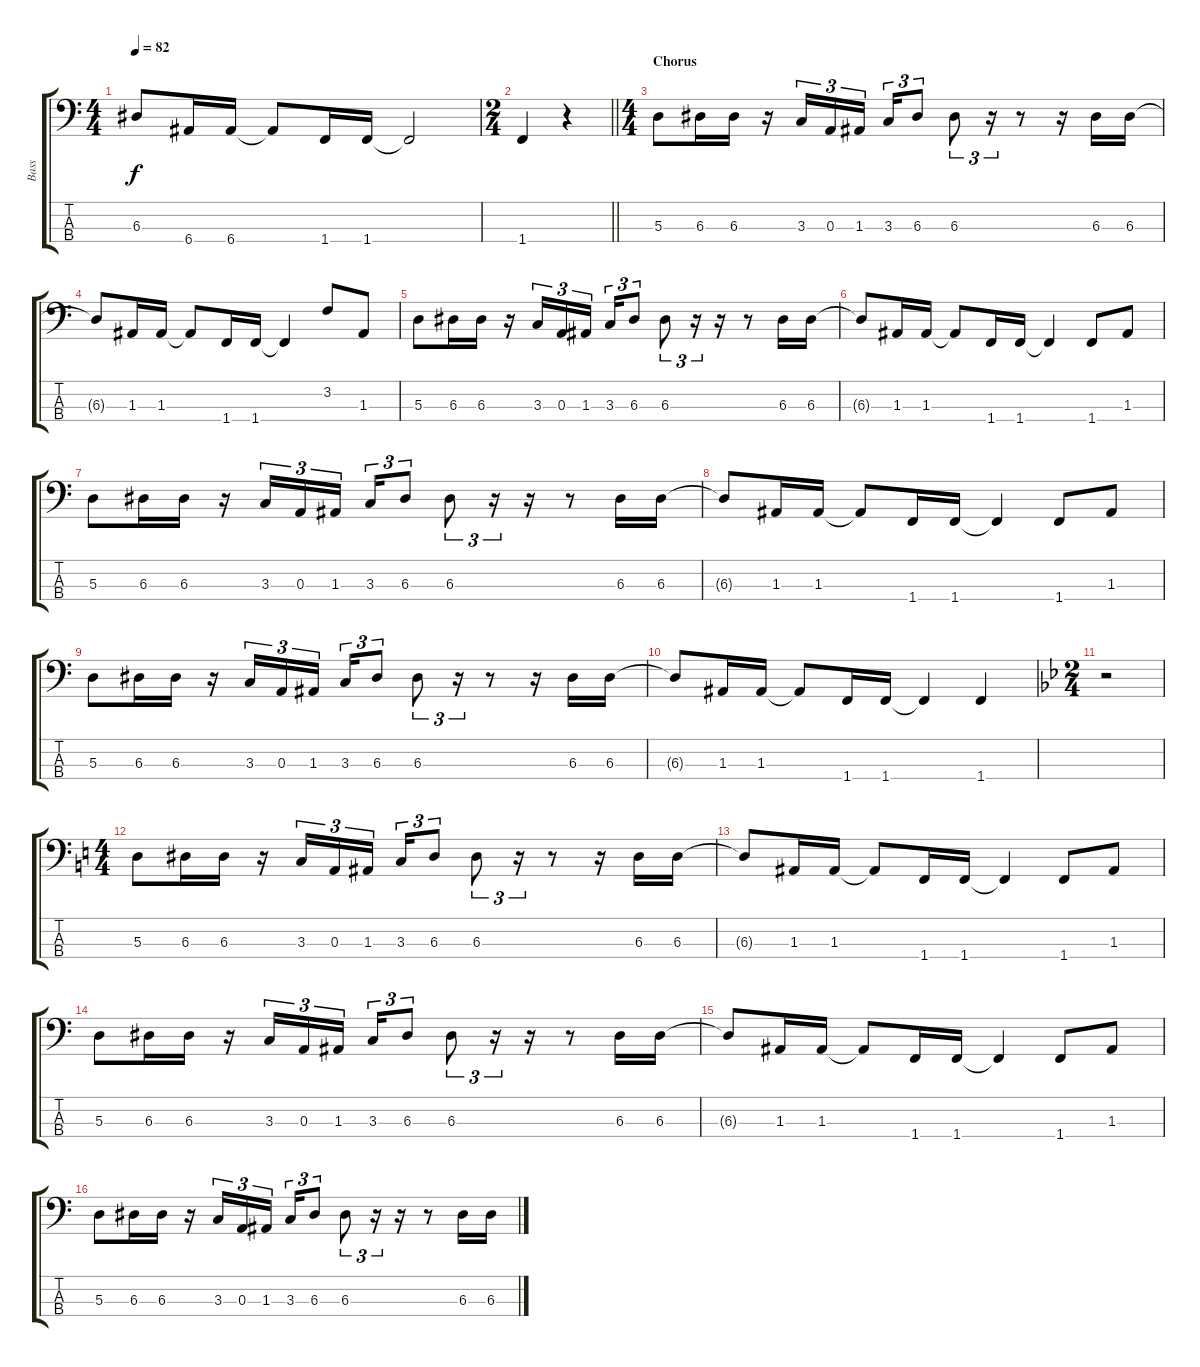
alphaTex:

\track ("Bass" "Bass") {instrument electricbassfinger}
\staff {score tabs}
\tuning (G2 D2 A1 E1) {hide}
\ts (4 4)
\tempo 82
\clef f4
\ks c
6.3{t}.8{dy f} 6.4.16 6.4.16 6.4{t}.8 1.4.16 1.4.16 1.4{t}.2 |
\ts (2 4)
\barLineRight lightlight
1.4.4 r.4 |
\ts (4 4)
\section ("" "Chorus")
5.3.8 6.3.16 6.3.16 r.16{instrument slapbass1} 3.3.16{tu (3 2)} 0.3.16{tu (3 2)} 1.3.16{tu (3 2) beam splitsecondary} 3.3.16{tu (3 2)} 6.3.8{tu (3 2)} 6.3.8{tu (3 2)} r.16{tu (3 2)} r.8 r.16 6.3.16{instrument electricbassfinger} 6.3.16 |
6.3{t}.8 1.3.16 1.3.16 1.3{t}.8 1.4.16 1.4.16 1.4{t}.4 3.2.8 1.3.8 |
5.3.8 6.3.16 6.3.16 r.16{instrument slapbass1} 3.3.16{tu (3 2)} 0.3.16{tu (3 2)} 1.3.16{tu (3 2) beam splitsecondary} 3.3.16{tu (3 2)} 6.3.8{tu (3 2)} 6.3.8{tu (3 2)} r.16{tu (3 2)} r.16 r.8 6.3.16{instrument electricbassfinger} 6.3.16 |
6.3{t}.8 1.3.16 1.3.16 1.3{t}.8 1.4.16 1.4.16 1.4{t}.4 1.4.8 1.3.8 |
5.3.8 6.3.16 6.3.16 r.16{instrument slapbass1} 3.3.16{tu (3 2)} 0.3.16{tu (3 2)} 1.3.16{tu (3 2) beam splitsecondary} 3.3.16{tu (3 2)} 6.3.8{tu (3 2)} 6.3.8{tu (3 2)} r.16{tu (3 2)} r.16 r.8 6.3.16{instrument electricbassfinger} 6.3.16 |
6.3{t}.8 1.3.16 1.3.16 1.3{t}.8 1.4.16 1.4.16 1.4{t}.4 1.4.8 1.3.8 |
5.3.8 6.3.16 6.3.16 r.16{instrument slapbass1} 3.3.16{tu (3 2)} 0.3.16{tu (3 2)} 1.3.16{tu (3 2) beam splitsecondary} 3.3.16{tu (3 2)} 6.3.8{tu (3 2)} 6.3.8{tu (3 2)} r.16{tu (3 2)} r.8 r.16 6.3.16{instrument electricbassfinger} 6.3.16 |
6.3{t}.8 1.3.16 1.3.16 1.3{t}.8 1.4.16 1.4.16 1.4{t}.4 1.4.4 |
\ts (2 4)
\ks bb
r.2 |
\ts (4 4)
\ks c
5.3.8 6.3.16 6.3.16 r.16{instrument slapbass1} 3.3.16{tu (3 2)} 0.3.16{tu (3 2)} 1.3.16{tu (3 2) beam splitsecondary} 3.3.16{tu (3 2)} 6.3.8{tu (3 2)} 6.3.8{tu (3 2)} r.16{tu (3 2)} r.8 r.16 6.3.16{instrument electricbassfinger} 6.3.16 |
6.3{t}.8 1.3.16 1.3.16 1.3{t}.8 1.4.16 1.4.16 1.4{t}.4 1.4.8 1.3.8 |
5.3.8 6.3.16 6.3.16 r.16{instrument slapbass1} 3.3.16{tu (3 2)} 0.3.16{tu (3 2)} 1.3.16{tu (3 2) beam splitsecondary} 3.3.16{tu (3 2)} 6.3.8{tu (3 2)} 6.3.8{tu (3 2)} r.16{tu (3 2)} r.16 r.8 6.3.16{instrument electricbassfinger} 6.3.16 |
6.3{t}.8 1.3.16 1.3.16 1.3{t}.8 1.4.16 1.4.16 1.4{t}.4 1.4.8 1.3.8 |
5.3.8 6.3.16 6.3.16 r.16{instrument slapbass1} 3.3.16{tu (3 2)} 0.3.16{tu (3 2)} 1.3.16{tu (3 2) beam splitsecondary} 3.3.16{tu (3 2)} 6.3.8{tu (3 2)} 6.3.8{tu (3 2)} r.16{tu (3 2)} r.16 r.8 6.3.16{instrument electricbassfinger} 6.3.16
